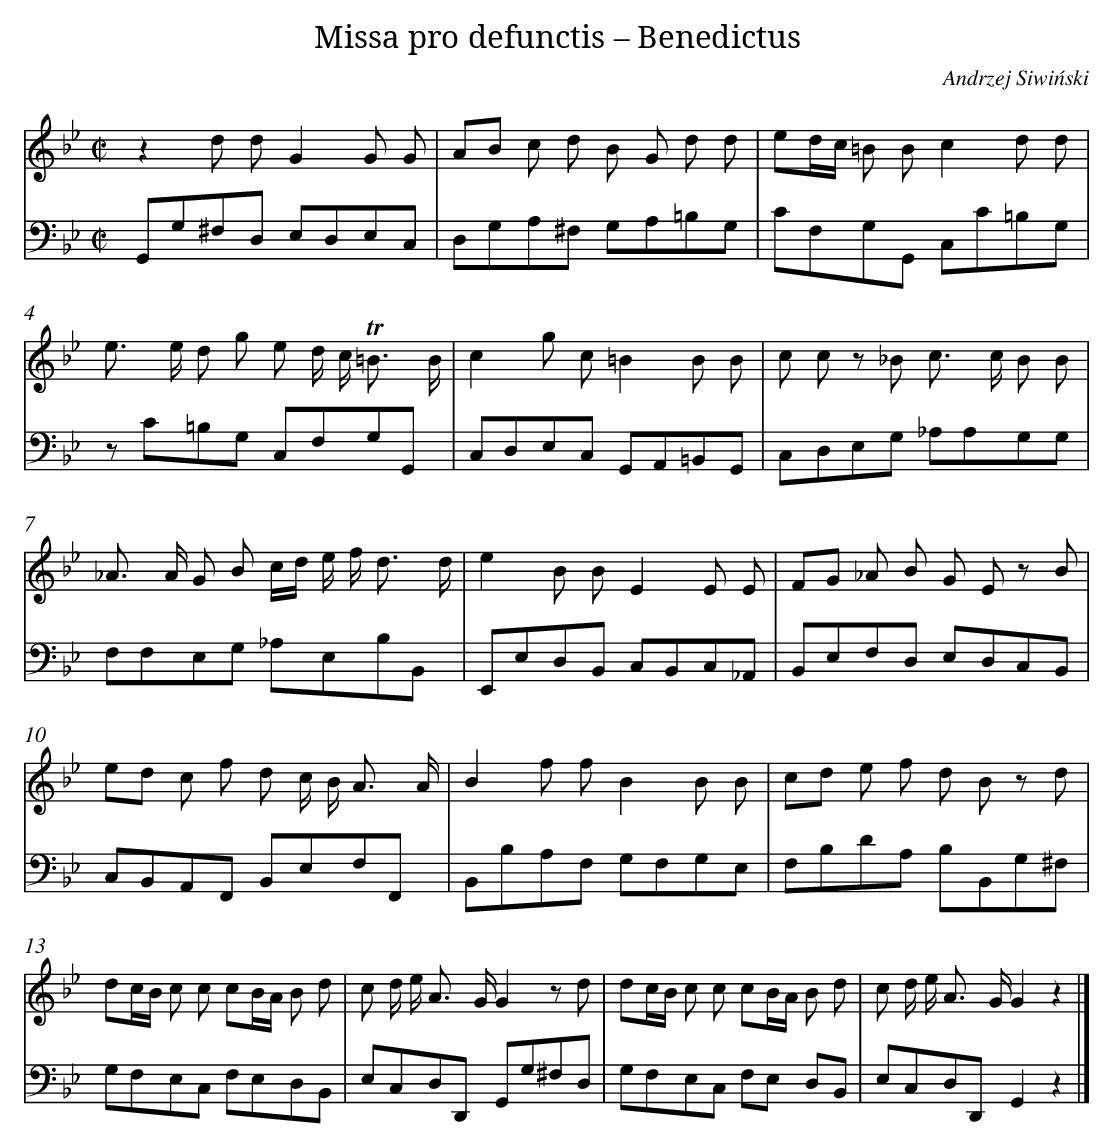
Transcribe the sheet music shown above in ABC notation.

X:1
T: Missa pro defunctis – Benedictus
C: Andrzej Siwiński
L: 1/8
M: C|
V: 1 clef=treble
V: 2 clef=treble
V: 3
V: 4 clef=alto
V: 5 clef=tenor
V: 6 clef=bass
V: 7 clef=treble
V: 8 clef=treble
V: 9 clef=bass
K: Bb
[V:1] x8 |
[V:2] x8 |
[V:3] z2d dG2G G |
[V:4] x8 |
[V:5] x8 |
[V:6] x8 |
[V:7] x8 |
[V:8] x8 |
[V:9] G,,G,^F,D, E,D,E,C, |
[V:1] x8 |
[V:2] x8 |
[V:3] AB c d B G d d |
[V:4] x8 |
[V:5] x8 |
[V:6] x8 |
[V:7] x8 |
[V:8] x8 |
[V:9] D,G,A,^F, G,A,=B,G, |
[V:1] x8 |
[V:2] x8 |
[V:3] ed/c/ =B Bc2d d |
[V:4] x8 |
[V:5] x8 |
[V:6] x8 |
[V:7] x8 |
[V:8] x8 |
[V:9] CF,G,G,, C,C=B,G, |
[V:1] x8 |
[V:2] x8 |
[V:3] e> e d g e d/ c< !trill!=B B/ |
[V:4] x8 |
[V:5] x8 |
[V:6] x8 |
[V:7] x8 |
[V:8] x8 |
[V:9] z C=B,G, C,F,G,G,, |
[V:1] x8 |
[V:2] x8 |
[V:3] c2g c=B2B B |
[V:4] x8 |
[V:5] x8 |
[V:6] x8 |
[V:7] x8 |
[V:8] x8 |
[V:9] C,D,E,C, G,,A,,=B,,G,, |
[V:1] x8 |
[V:2] x8 |
[V:3] c c z _B c> c B B |
[V:4] x8 |
[V:5] x8 |
[V:6] x8 |
[V:7] x8 |
[V:8] x8 |
[V:9] C,D,E,G, _A,A,G,G, |
[V:1] x8 |
[V:2] x8 |
[V:3] _A> A G B c/d/ e/ f< d d/ |
[V:4] x8 |
[V:5] x8 |
[V:6] x8 |
[V:7] x8 |
[V:8] x8 |
[V:9] F,F,E,G, _A,E,B,B,, |
[V:1] x8 |
[V:2] x8 |
[V:3] e2B BE2E E |
[V:4] x8 |
[V:5] x8 |
[V:6] x8 |
[V:7] x8 |
[V:8] x8 |
[V:9] E,,E,D,B,, C,B,,C,_A,, |
[V:1] x8 |
[V:2] x8 |
[V:3] FG _A B G E z B |
[V:4] x8 |
[V:5] x8 |
[V:6] x8 |
[V:7] x8 |
[V:8] x8 |
[V:9] B,,E,F,D, E,D,C,B,, |
[V:1] x8 |
[V:2] x8 |
[V:3] ed c f d c/ B< A A/ |
[V:4] x8 |
[V:5] x8 |
[V:6] x8 |
[V:7] x8 |
[V:8] x8 |
[V:9] C,B,,A,,F,, B,,E,F,F,, |
[V:1] x8 |
[V:2] x8 |
[V:3] B2f fB2B B |
[V:4] x8 |
[V:5] x8 |
[V:6] x8 |
[V:7] x8 |
[V:8] x8 |
[V:9] B,,B,A,F, G,F,G,E, |
[V:1] x8 |
[V:2] x8 |
[V:3] cd e f d B z d |
[V:4] x8 |
[V:5] x8 |
[V:6] x8 |
[V:7] x8 |
[V:8] x8 |
[V:9] F,B,DA, B,B,,G,^F, |
[V:1] x8 |
[V:2] x8 |
[V:3] dc/B/ c c cB/A/ B d |
[V:4] x8 |
[V:5] x8 |
[V:6] x8 |
[V:7] x8 |
[V:8] x8 |
[V:9] G,F,E,C, F,E,D,B,, |
[V:1] x8 |
[V:2] x8 |
[V:3] c d/ e< A G/G2z d |
[V:4] x8 |
[V:5] x8 |
[V:6] x8 |
[V:7] x8 |
[V:8] x8 |
[V:9] E,C,D,D,, G,,G,^F,D, |
[V:1] x8 |
[V:2] x8 |
[V:3] dc/B/ c c cB/A/ B d |
[V:4] x8 |
[V:5] x8 |
[V:6] x8 |
[V:7] x8 |
[V:8] x8 |
[V:9] G,F,E,C, F,E, D,B,, |
[V:1] x8 |]
[V:2] x8 |]
[V:3] c d/ e< A G/G2z2 |]
[V:4] x8 |]
[V:5] x8 |]
[V:6] x8 |]
[V:7] x8 |]
[V:8] x8 |]
[V:9] E,C,D,D,,G,,2z2 |]
